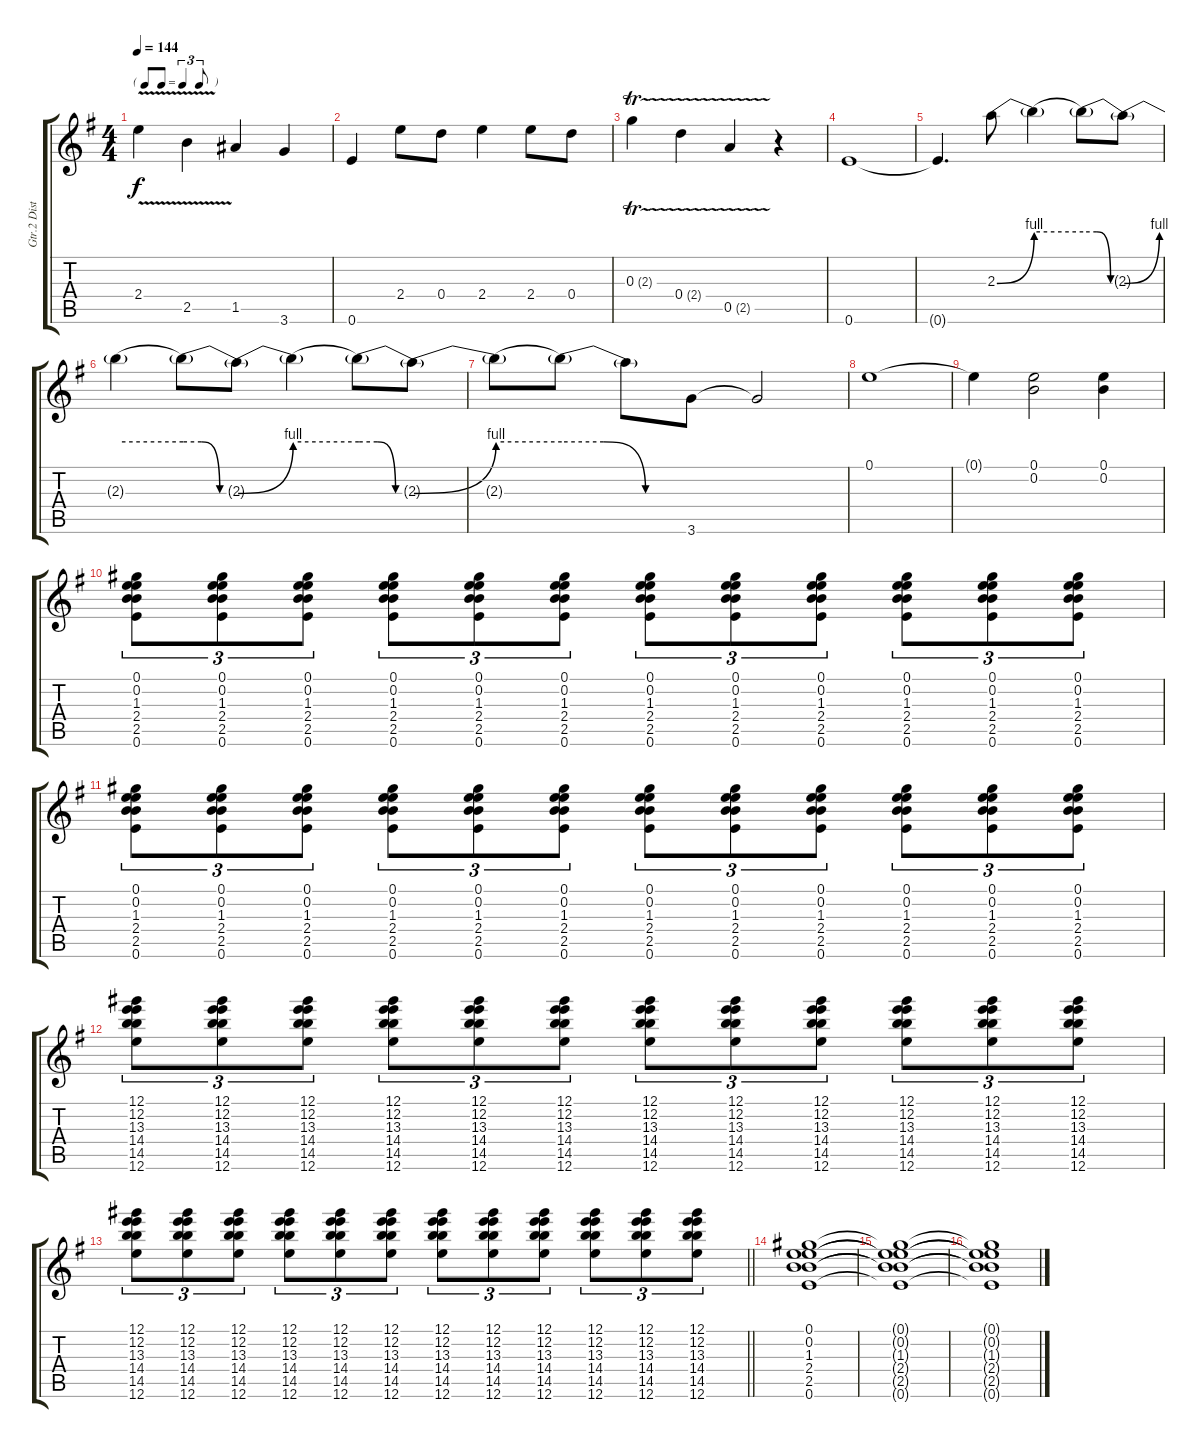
\track ("Gtr.2 Distortion Gtr" "Gtr.2 Dist") {instrument distortionguitar}
\staff {score tabs}
\tuning (E4 B3 G4 D4 A3 E3) {hide}
\ts (4 4)
\tf triplet8th
\tempo 144
\clef g2
\ks g
2.4{v}.4{dy f} 2.5{v}.4 1.5.4 3.6.4 |
0.6.4 2.4.8 0.4.8 2.4.4 2.4.8 0.4.8 |
0.3{tr (2 32)}.4 0.4{tr (2 32)}.4 0.5{tr (2 32)}.4 r.4 |
0.6.1 |
0.6{t}.4{d} 2.3{be (bend 0 0 60 4)}.8 2.3{be (hold 0 4 60 4) t}.4 2.3{be (custom 0 4 20 4 40 0 60 0) t}.8 2.3{be (bend 0 0 60 4) t}.8 |
2.3{be (hold 0 4 60 4) t}.4 2.3{be (custom 0 4 20 4 40 0 60 0) t}.8 2.3{be (bend 0 0 60 4) t}.8 2.3{be (hold 0 4 60 4) t}.4 2.3{be (custom 0 4 20 4 40 0 60 0) t}.8 2.3{be (bend 0 0 60 4) t}.8 |
2.3{be (hold 0 4 60 4) t}.8 2.3{be (custom 0 4 20 4 40 0 60 0) t}.8 2.3{t}.8 3.6.8 3.6{t}.2 |
0.1.1 |
0.1{t}.4 (0.1 0.2).2 (0.1 0.2).4 |
(0.1 0.2 1.3 2.4 2.5 0.6).8{tu (3 2)} (0.1 0.2 1.3 2.4 2.5 0.6).8{tu (3 2)} (0.1 0.2 1.3 2.4 2.5 0.6).8{tu (3 2)} (0.1 0.2 1.3 2.4 2.5 0.6).8{tu (3 2)} (0.1 0.2 1.3 2.4 2.5 0.6).8{tu (3 2)} (0.1 0.2 1.3 2.4 2.5 0.6).8{tu (3 2)} (0.1 0.2 1.3 2.4 2.5 0.6).8{tu (3 2)} (0.1 0.2 1.3 2.4 2.5 0.6).8{tu (3 2)} (0.1 0.2 1.3 2.4 2.5 0.6).8{tu (3 2)} (0.1 0.2 1.3 2.4 2.5 0.6).8{tu (3 2)} (0.1 0.2 1.3 2.4 2.5 0.6).8{tu (3 2)} (0.1 0.2 1.3 2.4 2.5 0.6).8{tu (3 2)} |
(0.1 0.2 1.3 2.4 2.5 0.6).8{tu (3 2)} (0.1 0.2 1.3 2.4 2.5 0.6).8{tu (3 2)} (0.1 0.2 1.3 2.4 2.5 0.6).8{tu (3 2)} (0.1 0.2 1.3 2.4 2.5 0.6).8{tu (3 2)} (0.1 0.2 1.3 2.4 2.5 0.6).8{tu (3 2)} (0.1 0.2 1.3 2.4 2.5 0.6).8{tu (3 2)} (0.1 0.2 1.3 2.4 2.5 0.6).8{tu (3 2)} (0.1 0.2 1.3 2.4 2.5 0.6).8{tu (3 2)} (0.1 0.2 1.3 2.4 2.5 0.6).8{tu (3 2)} (0.1 0.2 1.3 2.4 2.5 0.6).8{tu (3 2)} (0.1 0.2 1.3 2.4 2.5 0.6).8{tu (3 2)} (0.1 0.2 1.3 2.4 2.5 0.6).8{tu (3 2)} |
(12.1 12.2 13.3 14.4 14.5 12.6).8{tu (3 2)} (12.1 12.2 13.3 14.4 14.5 12.6).8{tu (3 2)} (12.1 12.2 13.3 14.4 14.5 12.6).8{tu (3 2)} (12.1 12.2 13.3 14.4 14.5 12.6).8{tu (3 2)} (12.1 12.2 13.3 14.4 14.5 12.6).8{tu (3 2)} (12.1 12.2 13.3 14.4 14.5 12.6).8{tu (3 2)} (12.1 12.2 13.3 14.4 14.5 12.6).8{tu (3 2)} (12.1 12.2 13.3 14.4 14.5 12.6).8{tu (3 2)} (12.1 12.2 13.3 14.4 14.5 12.6).8{tu (3 2)} (12.1 12.2 13.3 14.4 14.5 12.6).8{tu (3 2)} (12.1 12.2 13.3 14.4 14.5 12.6).8{tu (3 2)} (12.1 12.2 13.3 14.4 14.5 12.6).8{tu (3 2)} |
\barLineRight lightlight
(12.1 12.2 13.3 14.4 14.5 12.6).8{tu (3 2)} (12.1 12.2 13.3 14.4 14.5 12.6).8{tu (3 2)} (12.1 12.2 13.3 14.4 14.5 12.6).8{tu (3 2)} (12.1 12.2 13.3 14.4 14.5 12.6).8{tu (3 2)} (12.1 12.2 13.3 14.4 14.5 12.6).8{tu (3 2)} (12.1 12.2 13.3 14.4 14.5 12.6).8{tu (3 2)} (12.1 12.2 13.3 14.4 14.5 12.6).8{tu (3 2)} (12.1 12.2 13.3 14.4 14.5 12.6).8{tu (3 2)} (12.1 12.2 13.3 14.4 14.5 12.6).8{tu (3 2)} (12.1 12.2 13.3 14.4 14.5 12.6).8{tu (3 2)} (12.1 12.2 13.3 14.4 14.5 12.6).8{tu (3 2)} (12.1 12.2 13.3 14.4 14.5 12.6).8{tu (3 2)} |
(0.1 0.2 1.3 2.4 2.5 0.6).1 |
(0.1{t} 0.2{t} 1.3{t} 2.4{t} 2.5{t} 0.6{t}).1 |
(0.1{t} 0.2{t} 1.3{t} 2.4{t} 2.5{t} 0.6{t}).1
